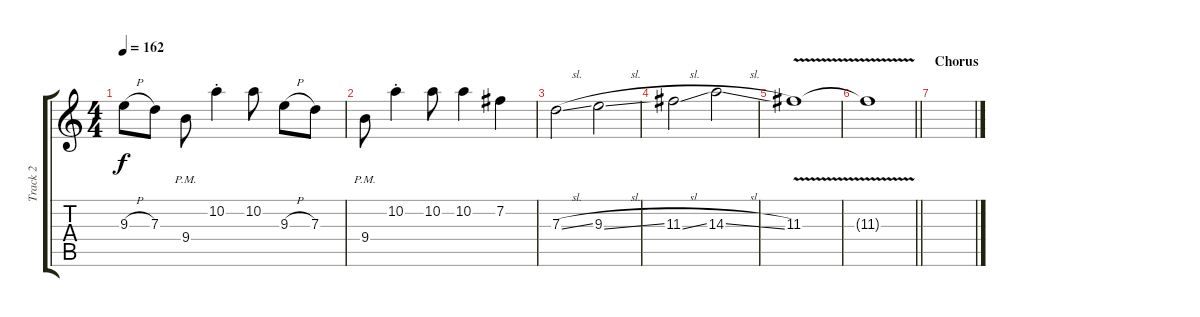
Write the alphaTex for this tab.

\track ("Track 2" "Track 2") {instrument distortionguitar}
\staff {score tabs}
\tuning (E4 B3 G3 D3 A2 D2) {hide}
\ts (4 4)
\tempo 162
\clef g2
\ks c
9.3{h}.8{dy f} 7.3.8 9.4{pm}.8 10.2{st}.4 10.2.8 9.3{h}.8 7.3.8 |
9.4{pm}.8 10.2{st}.4 10.2.8 10.2.4 7.2.4 |
7.3{sl}.2 9.3{sl}.2 |
11.3{sl}.2 14.3{sl}.2 |
11.3{v}.1 |
\barLineRight lightlight
11.3{t}.1 |
\section ("" "Chorus")
